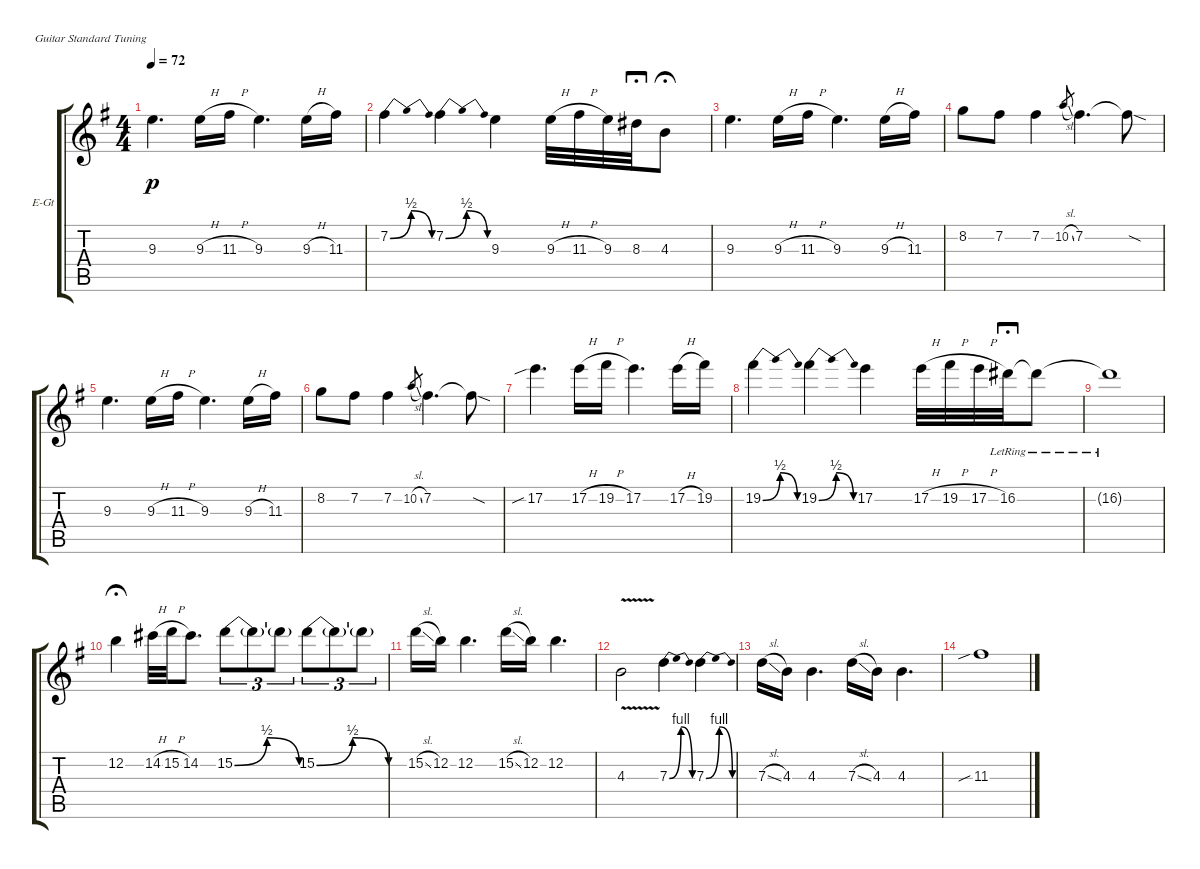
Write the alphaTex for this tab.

\defaultSystemsLayout 4
\bracketExtendMode groupsimilarinstruments
\firstSystemTrackNameOrientation horizontal
\otherSystemsTrackNameOrientation horizontal
\track ("Hrm.gtr III" "E-Gt") {instrument distortionguitar}
\staff {score tabs}
\tuning (E4 B3 G3 D3 A2 E2)
\ts (4 4)
\tempo 72
\clef g2
\ks g
9.3.4{d dy p instrument distortionguitar} 9.3{h}.16 11.3{h}.16 9.3.4{d} 9.3{h}.16 11.3.16 |
7.2{be (bendrelease 0 0 10.2 2 20.4 2 30 0)}.4 7.2{be (bendrelease 0 0 10.2 2 20.4 2 30 0)}.4 9.3.4 9.3{h}.32 11.3{h}.32 9.3.32 8.3.32{fermata (long 1)} 4.3.8{fermata (medium 1)} |
9.3.4{d} 9.3{h}.16 11.3{h}.16 9.3.4{d} 9.3{h}.16 11.3.16 |
8.2.8 7.2.8 7.2.4 10.2{sl}.8{gr} 7.2.4{d} 7.2{sod t}.8 |
9.3.4{d} 9.3{h}.16 11.3{h}.16 9.3.4{d} 9.3{h}.16 11.3.16 |
8.2.8 7.2.8 7.2.4 10.2{sl}.8{gr} 7.2.4{d} 7.2{sod t}.8 |
17.2{sib}.4{d} 17.2{h}.16 19.2{h}.16 17.2.4{d} 17.2{h}.16 19.2.16 |
19.2{be (bendrelease 0 0 10.2 2 20.4 2 30 0)}.4 19.2{be (bendrelease 0 0 9.6 2 20.4 2 30 0)}.4 17.2.4 17.2{h}.32 19.2{h}.32 17.2{h}.32 16.2{lr}.32{fermata (long 1)} 16.2{lr t}.8 |
16.2{lr t}.1 |
\scale
0.511811 12.2.4{fermata (medium 0.68)} 14.2{h}.32 15.2{h}.32 14.2.8{d} 15.2{be (bendrelease 20.4 0 27.599999999999998 2 36 2 42 0)}.8{tu (3 2)} 15.2{t}.8{tu (3 2)} 15.2{t}.8{tu (3 2)} 15.2{be (bendrelease 19.8 0 27.599999999999998 2 36 2 42 0)}.8{tu (3 2)} 15.2{t}.8{tu (3 2)} 15.2{t}.8{tu (3 2)} |
\scale
0.244094 15.2{sl}.16 12.2.16 12.2.4{d} 15.2{sl}.16 12.2.16 12.2.4{d} |
\scale
0.244094 4.3{v}.2 7.3{be (bendrelease 0 0 3.5999999999999996 4 8.4 4 13.2 0)}.4 7.3{be (bendrelease 0 0 3.5999999999999996 4 8.4 4 13.2 0)}.4 |
\scale
0.333333 7.3{sl}.16 4.3.16 4.3.4{d} 7.3{sl}.16 4.3.16 4.3.4{d} |
\scale
0.333333 11.3{sib}.1 |
\scale
0.333333
